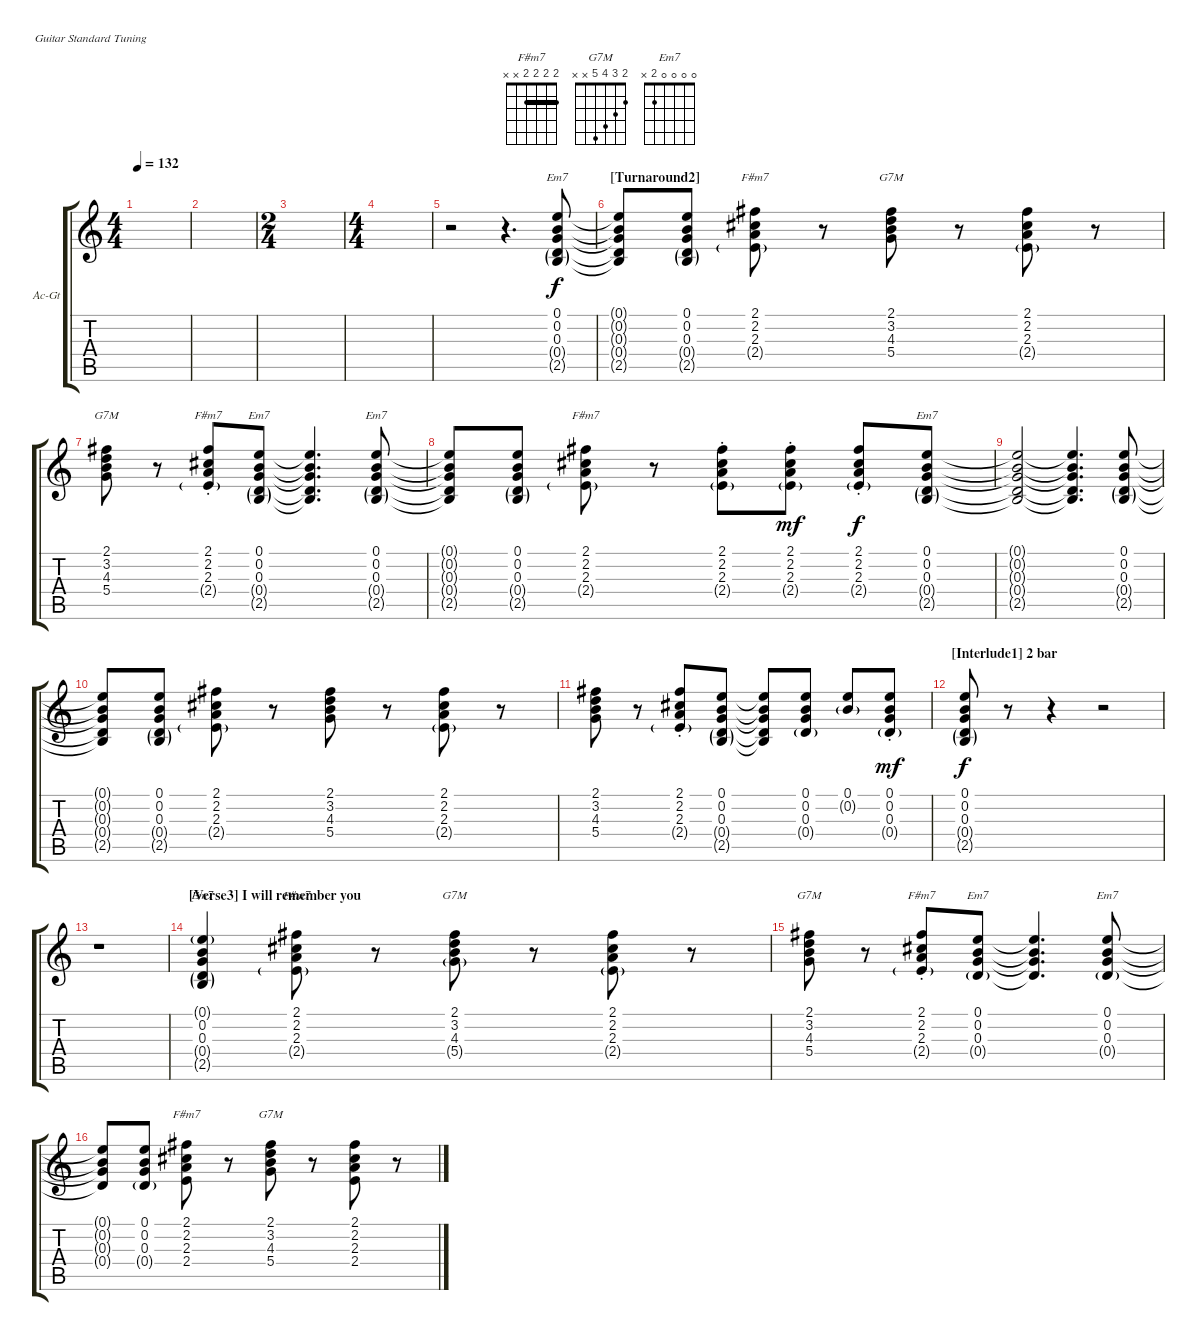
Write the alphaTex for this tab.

\bracketExtendMode groupsimilarinstruments
\firstSystemTrackNameOrientation horizontal
\otherSystemsTrackNameOrientation horizontal
\track ("Acoustic Guitar" "Ac-Gt") {instrument acousticguitarnylon}
\staff {score tabs}
\tuning (E4 B3 G3 D3 A2 E2)
\chord ("F#m7" 2 2 2 2 x x) {barre (2 2 2)}
\chord ("G7M" 2 3 4 5 x x)
\chord ("Em7" 0 0 0 0 2 0)
\chord ("Em7" 0 3 0 2 2 0)
\chord ("Em7" 0 0 0 0 2 x)
\ts (4 4)
\tempo 132
\clef g2
\ks aminor
|
|
\ts (2 4)
|
\ts (4 4)
|
r.2 r.4{d} (0.4{g} 0.3 0.2 0.1 2.5{g}).8{ch "Em7"} |
\section ("" "[Turnaround2]")
(0.4{t} 0.3{t} 0.2{t} 0.1{t} 2.5{t}).8 (0.4{g} 0.3 0.2 0.1 2.5{g}).8 (2.4{g} 2.3 2.2 2.1).8{ch "F#m7"} r.8 (2.1 3.2 4.3 5.4).8{ch "G7M"} r.8 (2.4{g} 2.3 2.2 2.1).8 r.8 |
(2.1 3.2 4.3 5.4).8{ch "G7M"} r.8 (2.4{g} 2.3{st} 2.2{st} 2.1{st}).8{ch "F#m7"} (0.4{g} 0.3 0.2 0.1 2.5{g}).8{ch "Em7"} (0.4{t} 0.3{t} 0.2{t} 0.1{t} 2.5{t}).4{d} (0.4{g} 0.3 0.2 0.1 2.5{g}).8{ch "Em7"} |
(0.4{t} 0.3{t} 0.2{t} 0.1{t} 2.5{t}).8 (0.4{g} 0.3 0.2 0.1 2.5{g}).8 (2.4{g} 2.3 2.2 2.1).8{ch "F#m7"} r.8 (2.4{g} 2.3 2.2{st} 2.1).8 (2.4{g} 2.3 2.2{st} 2.1{st}).8{dy mf} (2.4{g} 2.3 2.2{st} 2.1{st}).8{dy f} (0.4{g} 0.3 0.2 0.1 2.5{g}).8{ch "Em7"} |
(0.4{t} 0.3{t} 0.2{t} 0.1{t} 2.5{t}).2 (0.4{t} 0.3{t} 0.2{t} 0.1{t} 2.5{t}).4{d} (0.4{g} 0.3 0.2 0.1 2.5{g}).8 |
(0.4{t} 0.3{t} 0.2{t} 0.1{t} 2.5{t}).8 (0.4{g} 0.3 0.2 0.1 2.5{g}).8 (2.4{g} 2.3 2.2 2.1).8 r.8 (2.1 3.2 4.3 5.4).8 r.8 (2.4{g} 2.3 2.2 2.1).8 r.8 |
(2.1 3.2 4.3 5.4).8 r.8 (2.4{g} 2.3{st} 2.2{st} 2.1{st}).8 (0.4{g} 0.3 0.2 0.1 2.5{g}).8 (0.4{t} 0.3{t} 0.2{t} 0.1{t} 2.5{t}).8 (0.4{g} 0.3 0.2 0.1).8 (0.2{g} 0.1).8 (0.4{g} 0.3{st} 0.2{st} 0.1).8{dy mf} |
\section ("" "[Interlude1] 2 bar")
(2.5{g} 0.4{g} 0.3 0.2 0.1).8{dy f} r.8 r.4 r.2 |
r.1 |
\section ("" "[Verse3] I will remember you")
(0.4{g} 0.3 0.2 0.1{g} 2.5{g}).4{ch "Em7"} (2.4{g} 2.3 2.2 2.1).8{ch "F#m7"} r.8 (2.1 3.2 4.3 5.4{g}).8{ch "G7M"} r.8 (2.4{g} 2.3 2.2 2.1).8 r.8 |
(2.1 3.2 4.3 5.4).8{ch "G7M"} r.8 (2.4{g} 2.3{st} 2.2{st} 2.1{st}).8{ch "F#m7"} (0.4{g} 0.3 0.2 0.1).8{ch "Em7"} (0.4{t} 0.3{t} 0.2{t} 0.1{t}).4{d} (0.4{g} 0.3 0.2 0.1).8{ch "Em7"} |
(0.4{t} 0.3{t} 0.2{t} 0.1{t}).8 (0.4{g} 0.3 0.2 0.1).8 (2.4 2.3 2.2 2.1).8{ch "F#m7"} r.8 (2.1 3.2 4.3 5.4).8{ch "G7M"} r.8 (2.4 2.3 2.2 2.1).8 r.8
